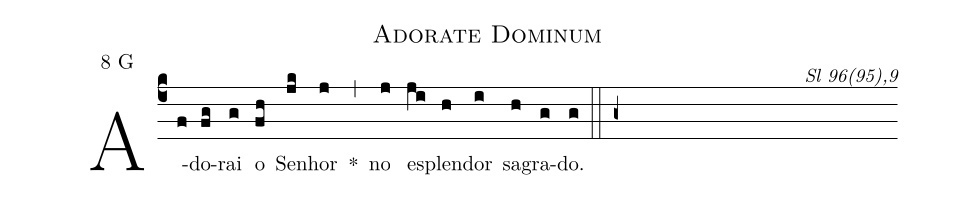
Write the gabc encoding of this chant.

name: Adorate Dominum;
mode: 8;
mode-differentia: G;
commentary: Sl 96(95),9;
%%
(c4)

A(f)do(fg)rai(g) o(fh) Se(jk)nhor(j) *(,) no(j) es(ji)plen(h)dor(i) sa(h)gra(g)do.(g)

(::)

(g+)
